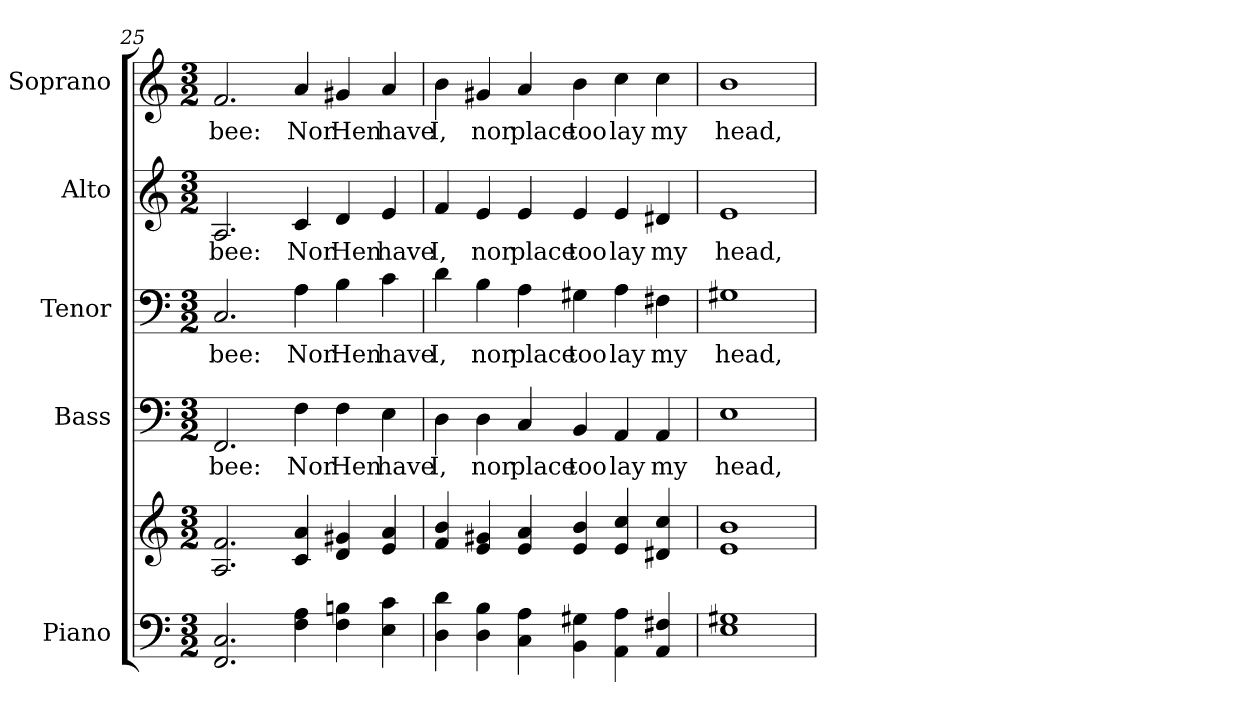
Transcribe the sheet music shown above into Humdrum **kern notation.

**kern	**kern	**kern	**text	**kern	**text	**kern	**text	**kern	**text
*part5	*part5	*part4	*part4	*part3	*part3	*part2	*part2	*part1	*part1
*staff6	*staff5	*staff4	*staff4	*staff3	*staff3	*staff2	*staff2	*staff1	*staff1
*I"Piano	*	*I"Bass	*	*I"Tenor	*	*I"Alto	*	*I"Soprano	*
*I'Pno.	*	*I'B.	*	*I'T.	*	*I'A.	*	*I'S.	*
*clefF4	*clefG2	*clefF4	*	*clefF4	*	*clefG2	*	*clefG2	*
*k[]	*k[]	*k[]	*	*k[]	*	*k[]	*	*k[]	*
*C:	*C:	*C:	*	*C:	*	*C:	*	*C:	*
*M3/2	*M3/2	*M3/2	*	*M3/2	*	*M3/2	*	*M3/2	*
=25	=25	=25	=25	=25	=25	=25	=25	=25	=25
!	!	!	!LO:LY:b:color=#000000	!	!	!	!	!	!
!	!	!	!	!	!LO:LY:b:color=#000000	!	!	!	!
!	!	!	!	!	!	!	!LO:LY:b:color=#000000	!	!
!	!	!	!	!	!	!	!	!	!LO:LY:b:color=#000000
2.FFi/ 2.Ci	2.Ai/ 2.fi	2.FFi/	bee:	2.Ci/	bee:	2.Ai/	bee:	2.fi/	bee:
!	!	!	!LO:LY:b:color=#000000	!	!	!	!	!	!
!	!	!	!	!	!LO:LY:b:color=#000000	!	!	!	!
!	!	!	!	!	!	!	!LO:LY:b:color=#000000	!	!
!	!	!	!	!	!	!	!	!	!LO:LY:b:color=#000000
4Fi\ 4Ai	4ci/ 4ai	4Fi\	Nor	4Ai\	Nor	4ci/	Nor	4ai/	Nor
!	!	!	!LO:LY:b:color=#000000	!	!	!	!	!	!
!	!	!	!	!	!LO:LY:b:color=#000000	!	!	!	!
!	!	!	!	!	!	!	!LO:LY:b:color=#000000	!	!
!	!	!	!	!	!	!	!	!	!LO:LY:b:color=#000000
4Fi\ 4Bni	4di/ 4g#Xi	4Fi\	Hen	4Bi\	Hen	4di/	Hen	4g#Xi/	Hen
!	!	!	!LO:LY:b:color=#000000	!	!	!	!	!	!
!	!	!	!	!	!LO:LY:b:color=#000000	!	!	!	!
!	!	!	!	!	!	!	!LO:LY:b:color=#000000	!	!
!	!	!	!	!	!	!	!	!	!LO:LY:b:color=#000000
4Ei\ 4ci	4ei/ 4ai	4Ei\	have	4ci\	have	4ei/	have	4ai/	have
!!LO:PB:g=z
=26	=26	=26	=26	=26	=26	=26	=26	=26	=26
!	!	!	!LO:LY:b:color=#000000	!	!	!	!	!	!
!	!	!	!	!	!LO:LY:b:color=#000000	!	!	!	!
!	!	!	!	!	!	!	!LO:LY:b:color=#000000	!	!
!	!	!	!	!	!	!	!	!	!LO:LY:b:color=#000000
4Di\ 4di	4fi/ 4bi	4Di\	I,	4di\	I,	4fi/	I,	4bi\	I,
!	!	!	!LO:LY:b:color=#000000	!	!	!	!	!	!
!	!	!	!	!	!LO:LY:b:color=#000000	!	!	!	!
!	!	!	!	!	!	!	!LO:LY:b:color=#000000	!	!
!	!	!	!	!	!	!	!	!	!LO:LY:b:color=#000000
4Di\ 4Bi	4ei/ 4g#Xi	4Di\	nor	4Bi\	nor	4ei/	nor	4g#Xi/	nor
!	!	!	!LO:LY:b:color=#000000	!	!	!	!	!	!
!	!	!	!	!	!LO:LY:b:color=#000000	!	!	!	!
!	!	!	!	!	!	!	!LO:LY:b:color=#000000	!	!
!	!	!	!	!	!	!	!	!	!LO:LY:b:color=#000000
4Ci\ 4Ai	4ei/ 4ai	4Ci/	place	4Ai\	place	4ei/	place	4ai/	place
!	!	!	!LO:LY:b:color=#000000	!	!	!	!	!	!
!	!	!	!	!	!LO:LY:b:color=#000000	!	!	!	!
!	!	!	!	!	!	!	!LO:LY:b:color=#000000	!	!
!	!	!	!	!	!	!	!	!	!LO:LY:b:color=#000000
4BBi\ 4G#Xi	4ei/ 4bi	4BBi/	too	4G#Xi\	too	4ei/	too	4bi\	too
!	!	!	!LO:LY:b:color=#000000	!	!	!	!	!	!
!	!	!	!	!	!LO:LY:b:color=#000000	!	!	!	!
!	!	!	!	!	!	!	!LO:LY:b:color=#000000	!	!
!	!	!	!	!	!	!	!	!	!LO:LY:b:color=#000000
4AAi\ 4Ai	4ei/ 4cci	4AAi/	lay	4Ai\	lay	4ei/	lay	4cci\	lay
!	!	!	!LO:LY:b:color=#000000	!	!	!	!	!	!
!	!	!	!	!	!LO:LY:b:color=#000000	!	!	!	!
!	!	!	!	!	!	!	!LO:LY:b:color=#000000	!	!
!	!	!	!	!	!	!	!	!	!LO:LY:b:color=#000000
4AAi/ 4F#Xi	4d#Xi/ 4cci	4AAi/	my	4F#Xi\	my	4d#Xi/	my	4cci\	my
=27	=27	=27	=27	=27	=27	=27	=27	=27	=27
!	!	!	!LO:LY:b:color=#000000	!	!	!	!	!	!
!	!	!	!	!	!LO:LY:b:color=#000000	!	!	!	!
!	!	!	!	!	!	!	!LO:LY:b:color=#000000	!	!
!	!	!	!	!	!	!	!	!	!LO:LY:b:color=#000000
1Ei 1G#Xi	1ei 1bi	1Ei	head,	1G#Xi	head,	1ei	head,	1bi	head,
=	=	=	=	=	=	=	=	=	=
*-	*-	*-	*-	*-	*-	*-	*-	*-	*-
